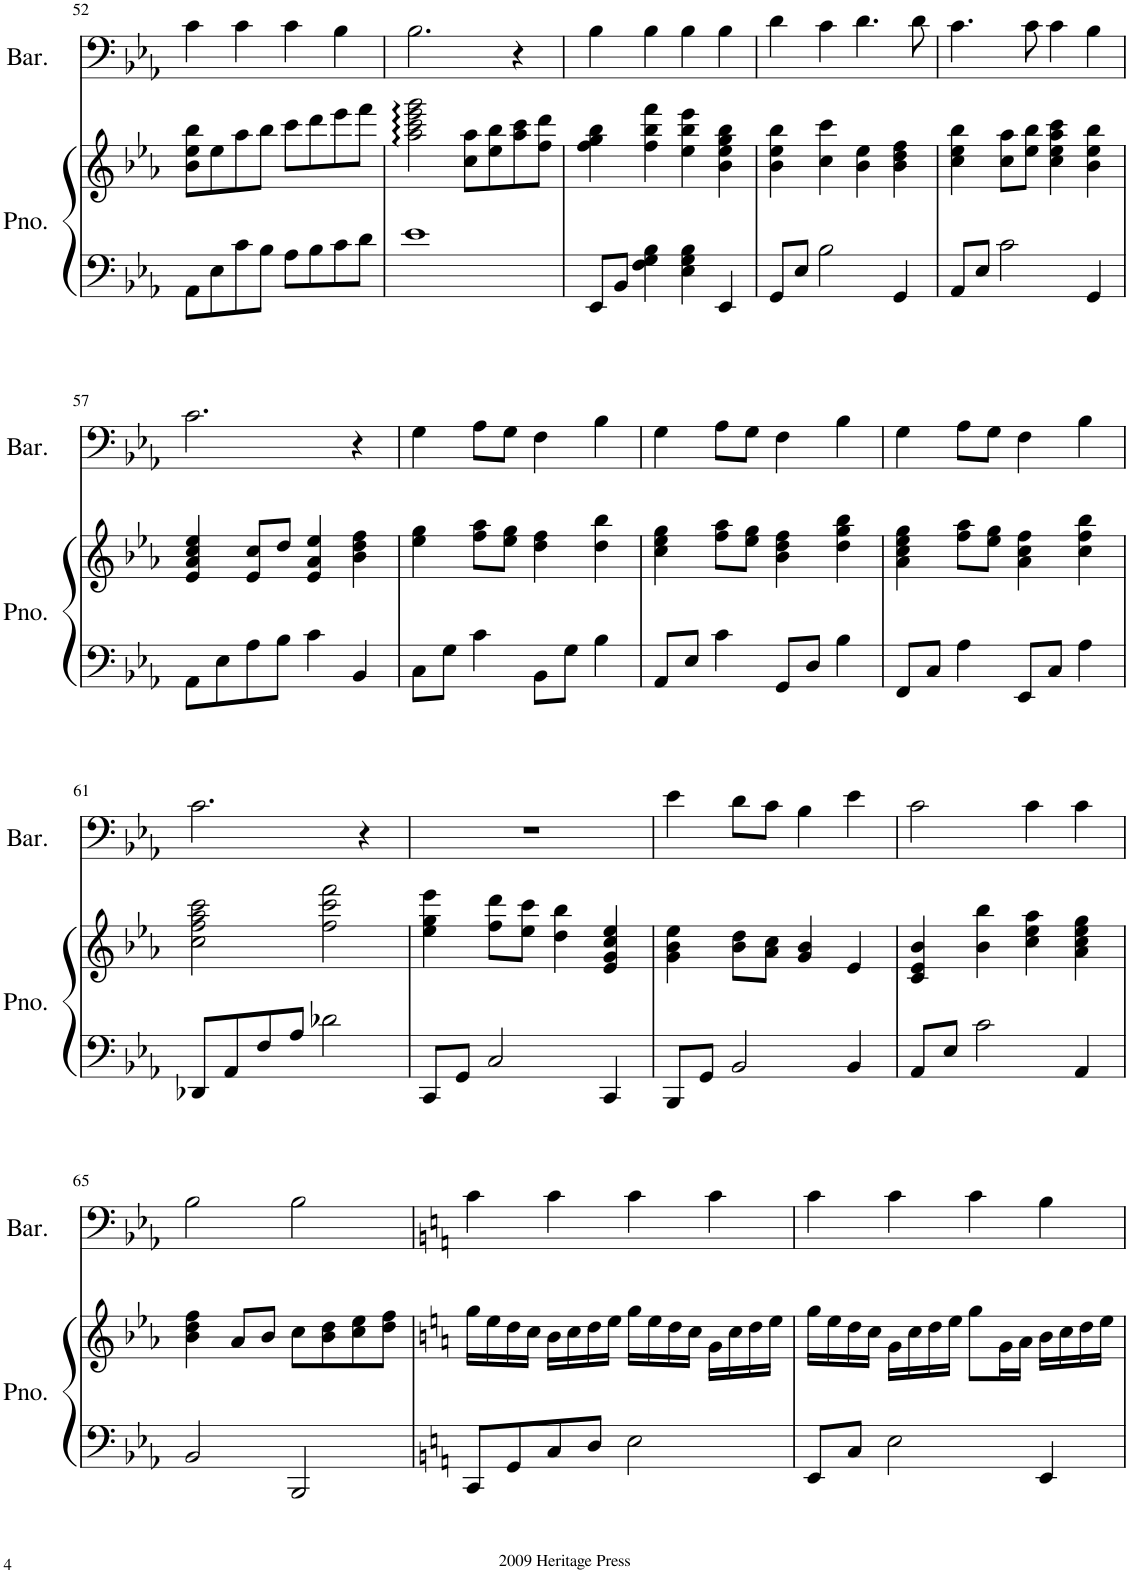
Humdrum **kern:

**kern	**kern	**kern
*part2	*part2	*part1
*staff3	*staff2	*staff1
*I"Piano	*	*I"Baritone
*I'Pno.	*	*I'Bar.
*clefF4	*clefG2	*clefF4
*k[b-e-a-]	*k[b-e-a-]	*k[b-e-a-]
*M4/4	*M4/4	*M4/4
=51	=51	=51
8GG/L	4b-\ 4ee-\ 4gg\ 4bb-\	4d\
8E-/J	.	.
2B-\	4cc\ 4ccc\	4c\
.	16b-\ 16bb-\LL	4.d\
.	16gg\	.
.	16ff\	.
.	16dd\JJ	.
4GG/	16b-\LL	.
.	16dd\	.
.	16ff\	8d\
.	16gg\JJ	.
!!LO:PB:g=z
=52	=52	=52
8AA-\L	8b-\ 8ee-\ 8bb-\L	4c\
8E-\	8ee-\	.
8c\	8aa-\	4c\
8B-\J	8bb-\J	.
8A-\L	8ccc\L	4c\
8B-\	8ddd\	.
8c\	8eee-\	4B-\
8d\J	8fff\J	.
=53	=53	=53
1e-	2aa-\ 2ccc\ 2eee-\ 2ggg\	2.B-\
.	8cc\ 8aa-\L	.
.	8ee-\ 8bb-\	.
.	8aa-\ 8ccc\	4r
.	8ff\ 8ddd\J	.
=54	=54	=54
8EE-/L	4ff\ 4gg\ 4bb-\	4B-\
8BB-/J	.	.
4F\ 4G\ 4B-\	4ff\ 4bb-\ 4fff\	4B-\
4E-\ 4G\ 4B-\	4ee-\ 4bb-\ 4eee-\	4B-\
4EE-/	4b-\ 4ee-\ 4gg\ 4bb-\	4B-\
=55	=55	=55
8GG/L	4b-\ 4ee-\ 4bb-\	4d\
8E-/J	.	.
2B-\	4cc\ 4ccc\	4c\
.	4b-\ 4ee-\	4.d\
4GG/	4b-\ 4dd\ 4ff\	.
.	.	8d\
=56	=56	=56
8AA-/L	4cc\ 4ee-\ 4bb-\	4.c\
8E-/J	.	.
2c\	8cc\ 8aa-\L	.
.	8ee-\ 8bb-\J	8c\
.	4cc\ 4ee-\ 4aa-\ 4ccc\	4c\
4GG/	4b-\ 4ee-\ 4bb-\	4B-\
!!LO:LB:g=z
=57	=57	=57
8AA-\L	4e-/ 4a-/ 4cc/ 4ee-/	2.c\
8E-\	.	.
8A-\	8e-/ 8cc/L	.
8B-\J	8dd/J	.
4c\	4e-/ 4a-/ 4ee-/	.
4BB-/	4b-\ 4dd\ 4ff\	4r
=58	=58	=58
8C\L	4ee-\ 4gg\	4G\
8G\J	.	.
4c\	8ff\ 8aa-\L	8A-\L
.	8ee-\ 8gg\J	8G\J
8BB-\L	4dd\ 4ff\	4F\
8G\J	.	.
4B-\	4dd\ 4bb-\	4B-\
=59	=59	=59
8AA-/L	4cc\ 4ee-\ 4gg\	4G\
8E-/J	.	.
4c\	8ff\ 8aa-\L	8A-\L
.	8ee-\ 8gg\J	8G\J
8GG/L	4b-\ 4dd\ 4ff\	4F\
8D/J	.	.
4B-\	4dd\ 4gg\ 4bb-\	4B-\
=60	=60	=60
8FF/L	4a-\ 4cc\ 4ee-\ 4gg\	4G\
8C/J	.	.
4A-\	8ff\ 8aa-\L	8A-\L
.	8ee-\ 8gg\J	8G\J
8EE-/L	4a-\ 4cc\ 4ff\	4F\
8C/J	.	.
4A-\	4cc\ 4ff\ 4bb-\	4B-\
!!LO:LB:g=z
=61	=61	=61
8DD-X/L	2cc\ 2ff\ 2aa-\ 2ccc\	2.c\
8AA-/	.	.
8F/	.	.
8A-/J	.	.
2d-X\	2ff\ 2ccc\ 2fff\	.
.	.	4r
=62	=62	=62
8CC/L	4ee-\ 4gg\ 4eee-\	1r
8GG/J	.	.
2C/	8ff\ 8ddd\L	.
.	8ee-\ 8ccc\J	.
.	4dd\ 4bb-\	.
4CC/	4e-/ 4g/ 4cc/ 4ee-/	.
=63	=63	=63
8BBB-/L	4g\ 4b-\ 4ee-\	4e-\
8GG/J	.	.
2BB-/	8b-\ 8dd\L	8d\L
.	8a-\ 8cc\J	8c\J
.	4g/ 4b-/	4B-\
4BB-/	4e-/	4e-\
=64	=64	=64
8AA-/L	4c/ 4e-/ 4b-/	2c\
8E-/J	.	.
2c\	4b-\ 4bb-\	.
.	4cc\ 4ee-\ 4aa-\	4c\
4AA-/	4a-\ 4cc\ 4ee-\ 4gg\	4c\
!!LO:LB:g=z
=65	=65	=65
2BB-/	4b-\ 4dd\ 4ff\	2B-\
.	8a-/L	.
.	8b-/J	.
2BBB-/	8cc\L	2B-\
.	8b-\ 8dd\	.
.	8cc\ 8ee-\	.
.	8dd\ 8ff\J	.
=66	=66	=66
*k[]	*k[]	*k[]
8CC/L	16gg\LL	4c\
.	16ee\	.
8GG/	16dd\	.
.	16cc\JJ	.
8C/	16b\LL	4c\
.	16cc\	.
8D/J	16dd\	.
.	16ee\JJ	.
2E\	16gg\LL	4c\
.	16ee\	.
.	16dd\	.
.	16cc\JJ	.
.	16g\LL	4c\
.	16cc\	.
.	16dd\	.
.	16ee\JJ	.
=	=	=
*-	*-	*-
